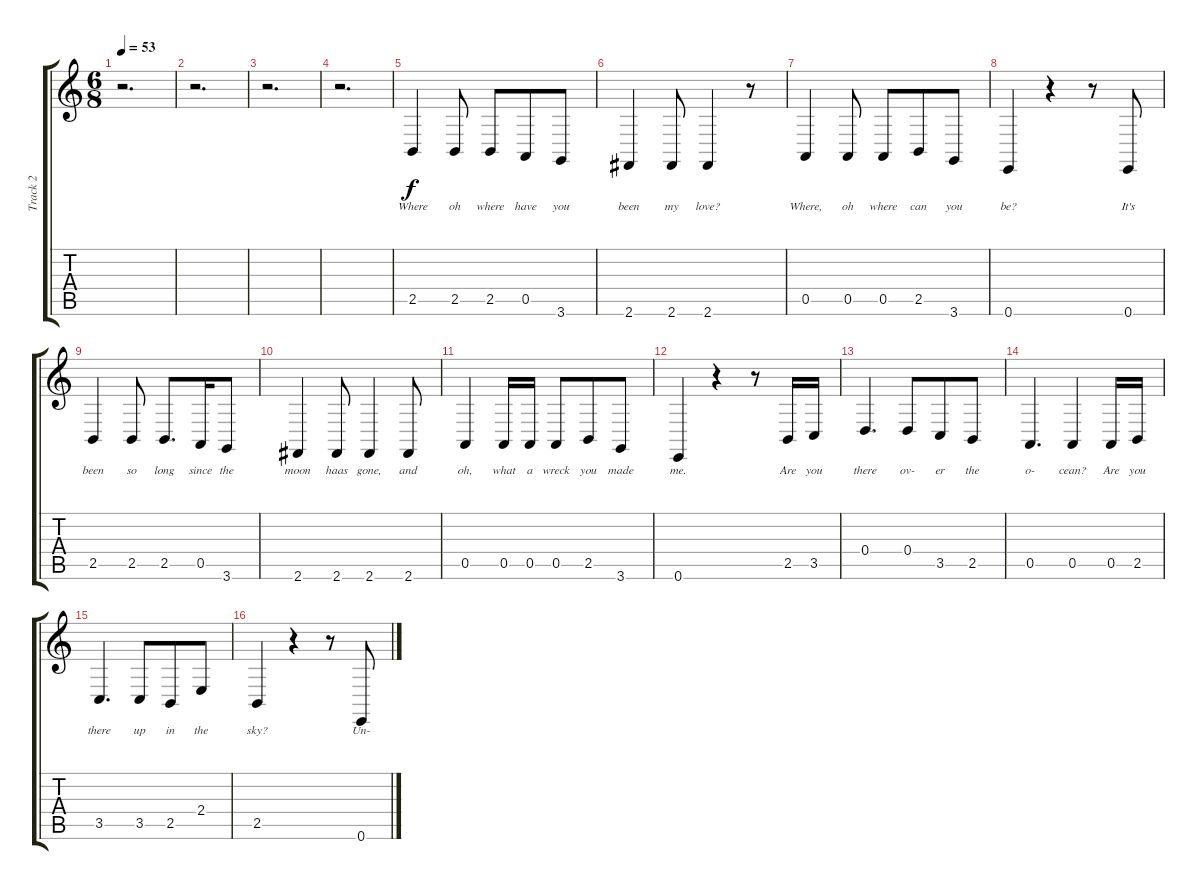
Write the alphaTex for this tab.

\track ("Track 2" "Track 2") {instrument synthvoice}
\staff {score tabs}
\tuning (E4 B3 G3 D3 A2 E2) {hide}
\ts (6 8)
\tempo 53
\clef g2
\ks c
r.2{d dy f instrument synthvoice} |
r.2{d} |
r.2{d} |
r.2{d} |
2.5.4{lyrics (0 "Where") lyrics (1 "") lyrics (2 "") lyrics (3 "") lyrics (4 "")} 2.5.8{lyrics (0 "oh") lyrics (1 "") lyrics (2 "") lyrics (3 "") lyrics (4 "")} 2.5.8{lyrics (0 "where") lyrics (1 "") lyrics (2 "") lyrics (3 "") lyrics (4 "")} 0.5.8{lyrics (0 "have") lyrics (1 "") lyrics (2 "") lyrics (3 "") lyrics (4 "")} 3.6.8{lyrics (0 "you") lyrics (1 "") lyrics (2 "") lyrics (3 "") lyrics (4 "")} |
2.6.4{lyrics (0 "been") lyrics (1 "") lyrics (2 "") lyrics (3 "") lyrics (4 "")} 2.6.8{lyrics (0 "my") lyrics (1 "") lyrics (2 "") lyrics (3 "") lyrics (4 "")} 2.6.4{lyrics (0 "love?") lyrics (1 "") lyrics (2 "") lyrics (3 "") lyrics (4 "")} r.8 |
0.5.4{lyrics (0 "Where,") lyrics (1 "") lyrics (2 "") lyrics (3 "") lyrics (4 "")} 0.5.8{lyrics (0 "oh") lyrics (1 "") lyrics (2 "") lyrics (3 "") lyrics (4 "")} 0.5.8{lyrics (0 "where") lyrics (1 "") lyrics (2 "") lyrics (3 "") lyrics (4 "")} 2.5.8{lyrics (0 "can") lyrics (1 "") lyrics (2 "") lyrics (3 "") lyrics (4 "")} 3.6.8{lyrics (0 "you") lyrics (1 "") lyrics (2 "") lyrics (3 "") lyrics (4 "")} |
0.6.4{lyrics (0 "be?") lyrics (1 "") lyrics (2 "") lyrics (3 "") lyrics (4 "")} r.4 r.8 0.6.8{lyrics (0 "It's") lyrics (1 "") lyrics (2 "") lyrics (3 "") lyrics (4 "")} |
2.5.4{lyrics (0 "been") lyrics (1 "") lyrics (2 "") lyrics (3 "") lyrics (4 "")} 2.5.8{lyrics (0 "so") lyrics (1 "") lyrics (2 "") lyrics (3 "") lyrics (4 "")} 2.5.8{d lyrics (0 "long") lyrics (1 "") lyrics (2 "") lyrics (3 "") lyrics (4 "")} 0.5.16{lyrics (0 "since") lyrics (1 "") lyrics (2 "") lyrics (3 "") lyrics (4 "")} 3.6.8{lyrics (0 "the") lyrics (1 "") lyrics (2 "") lyrics (3 "") lyrics (4 "")} |
2.6.4{lyrics (0 "moon") lyrics (1 "") lyrics (2 "") lyrics (3 "") lyrics (4 "")} 2.6.8{lyrics (0 "haas") lyrics (1 "") lyrics (2 "") lyrics (3 "") lyrics (4 "")} 2.6.4{lyrics (0 "gone,") lyrics (1 "") lyrics (2 "") lyrics (3 "") lyrics (4 "")} 2.6.8{lyrics (0 "and") lyrics (1 "") lyrics (2 "") lyrics (3 "") lyrics (4 "")} |
0.5.4{lyrics (0 "oh,") lyrics (1 "") lyrics (2 "") lyrics (3 "") lyrics (4 "")} 0.5.16{lyrics (0 "what") lyrics (1 "") lyrics (2 "") lyrics (3 "") lyrics (4 "")} 0.5.16{lyrics (0 "a") lyrics (1 "") lyrics (2 "") lyrics (3 "") lyrics (4 "")} 0.5.8{lyrics (0 "wreck") lyrics (1 "") lyrics (2 "") lyrics (3 "") lyrics (4 "")} 2.5.8{lyrics (0 "you") lyrics (1 "") lyrics (2 "") lyrics (3 "") lyrics (4 "")} 3.6.8{lyrics (0 "made") lyrics (1 "") lyrics (2 "") lyrics (3 "") lyrics (4 "")} |
0.6.4{lyrics (0 "me.") lyrics (1 "") lyrics (2 "") lyrics (3 "") lyrics (4 "")} r.4 r.8 2.5.16{lyrics (0 "Are") lyrics (1 "") lyrics (2 "") lyrics (3 "") lyrics (4 "")} 3.5.16{lyrics (0 "you") lyrics (1 "") lyrics (2 "") lyrics (3 "") lyrics (4 "")} |
0.4.4{d lyrics (0 "there") lyrics (1 "") lyrics (2 "") lyrics (3 "") lyrics (4 "")} 0.4.8{lyrics (0 "ov-") lyrics (1 "") lyrics (2 "") lyrics (3 "") lyrics (4 "")} 3.5.8{lyrics (0 "er") lyrics (1 "") lyrics (2 "") lyrics (3 "") lyrics (4 "")} 2.5.8{lyrics (0 "the") lyrics (1 "") lyrics (2 "") lyrics (3 "") lyrics (4 "")} |
0.5.4{d lyrics (0 "o-") lyrics (1 "") lyrics (2 "") lyrics (3 "") lyrics (4 "")} 0.5.4{lyrics (0 "cean?") lyrics (1 "") lyrics (2 "") lyrics (3 "") lyrics (4 "")} 0.5.16{lyrics (0 "Are") lyrics (1 "") lyrics (2 "") lyrics (3 "") lyrics (4 "")} 2.5.16{lyrics (0 "you") lyrics (1 "") lyrics (2 "") lyrics (3 "") lyrics (4 "")} |
3.5.4{d lyrics (0 "there") lyrics (1 "") lyrics (2 "") lyrics (3 "") lyrics (4 "")} 3.5.8{lyrics (0 "up") lyrics (1 "") lyrics (2 "") lyrics (3 "") lyrics (4 "")} 2.5.8{lyrics (0 "in") lyrics (1 "") lyrics (2 "") lyrics (3 "") lyrics (4 "")} 2.4.8{lyrics (0 "the") lyrics (1 "") lyrics (2 "") lyrics (3 "") lyrics (4 "")} |
2.5.4{lyrics (0 "sky?") lyrics (1 "") lyrics (2 "") lyrics (3 "") lyrics (4 "")} r.4 r.8 0.6.8{lyrics (0 "Un-") lyrics (1 "") lyrics (2 "") lyrics (3 "") lyrics (4 "")}
